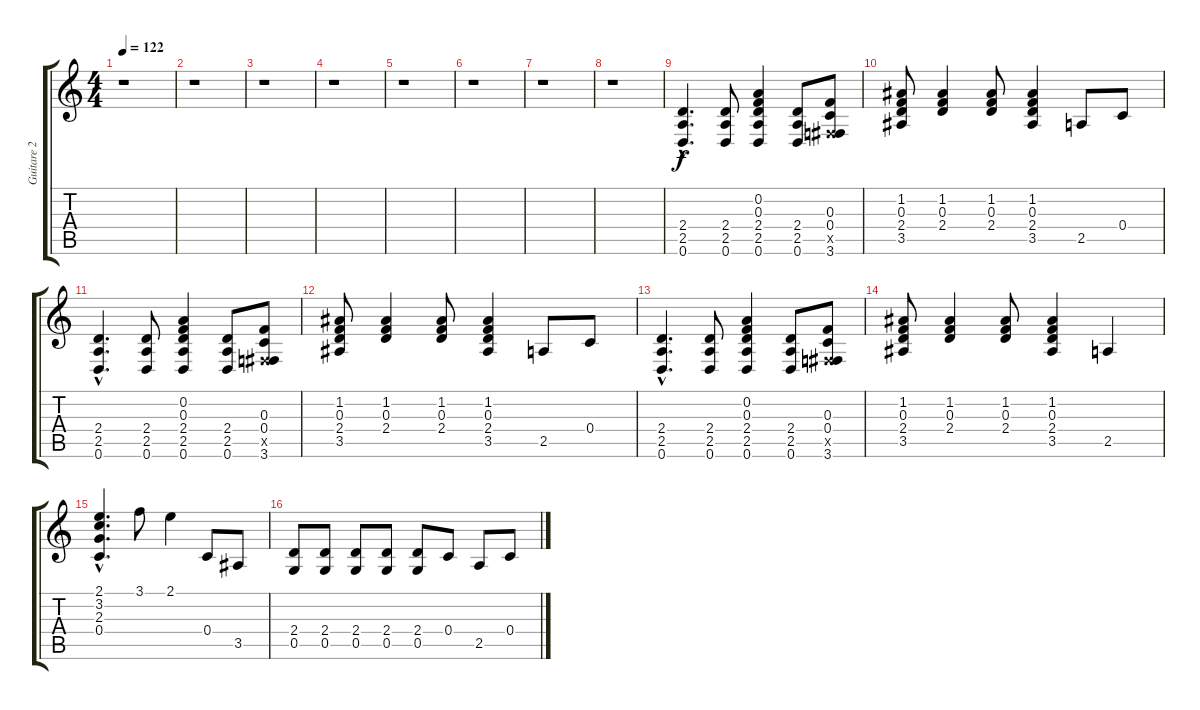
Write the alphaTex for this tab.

\track ("Guitare 2" "Guitare 2") {instrument distortionguitar}
\staff {score tabs}
\tuning (D4 A3 F3 C3 G2 D2) {hide}
\ts (4 4)
\tempo 122
\clef g2
\ks c
r.1{dy f} |
r.1 |
r.1 |
r.1 |
r.1 |
r.1 |
r.1 |
r.1 |
(2.4{hac} 2.5{hac} 0.6{hac}).4{d} (2.4 2.5 0.6).8 (0.2 0.3 2.4 2.5 0.6).4 (2.4 2.5 0.6).8 (0.3 0.4 -1.5{x} 3.6).8 |
(1.2 0.3 2.4 3.5).8 (1.2 0.3 2.4).4 (1.2 0.3 2.4).8 (1.2 0.3 2.4 3.5).4 2.5.8 0.4.8 |
(2.4{hac} 2.5{hac} 0.6{hac}).4{d} (2.4 2.5 0.6).8 (0.2 0.3 2.4 2.5 0.6).4 (2.4 2.5 0.6).8 (0.3 0.4 -1.5{x} 3.6).8 |
(1.2 0.3 2.4 3.5).8 (1.2 0.3 2.4).4 (1.2 0.3 2.4).8 (1.2 0.3 2.4 3.5).4 2.5.8 0.4.8 |
(2.4{hac} 2.5{hac} 0.6{hac}).4{d} (2.4 2.5 0.6).8 (0.2 0.3 2.4 2.5 0.6).4 (2.4 2.5 0.6).8 (0.3 0.4 -1.5{x} 3.6).8 |
(1.2 0.3 2.4 3.5).8 (1.2 0.3 2.4).4 (1.2 0.3 2.4).8 (1.2 0.3 2.4 3.5).4 2.5.4 |
(2.1{hac} 3.2{hac} 2.3{hac} 0.4{hac}).4{d} 3.1.8 2.1.4 0.4.8 3.5.8 |
(2.4 0.5).8 (2.4 0.5).8 (2.4 0.5).8 (2.4 0.5).8 (2.4 0.5).8 0.4.8 2.5.8 0.4.8
